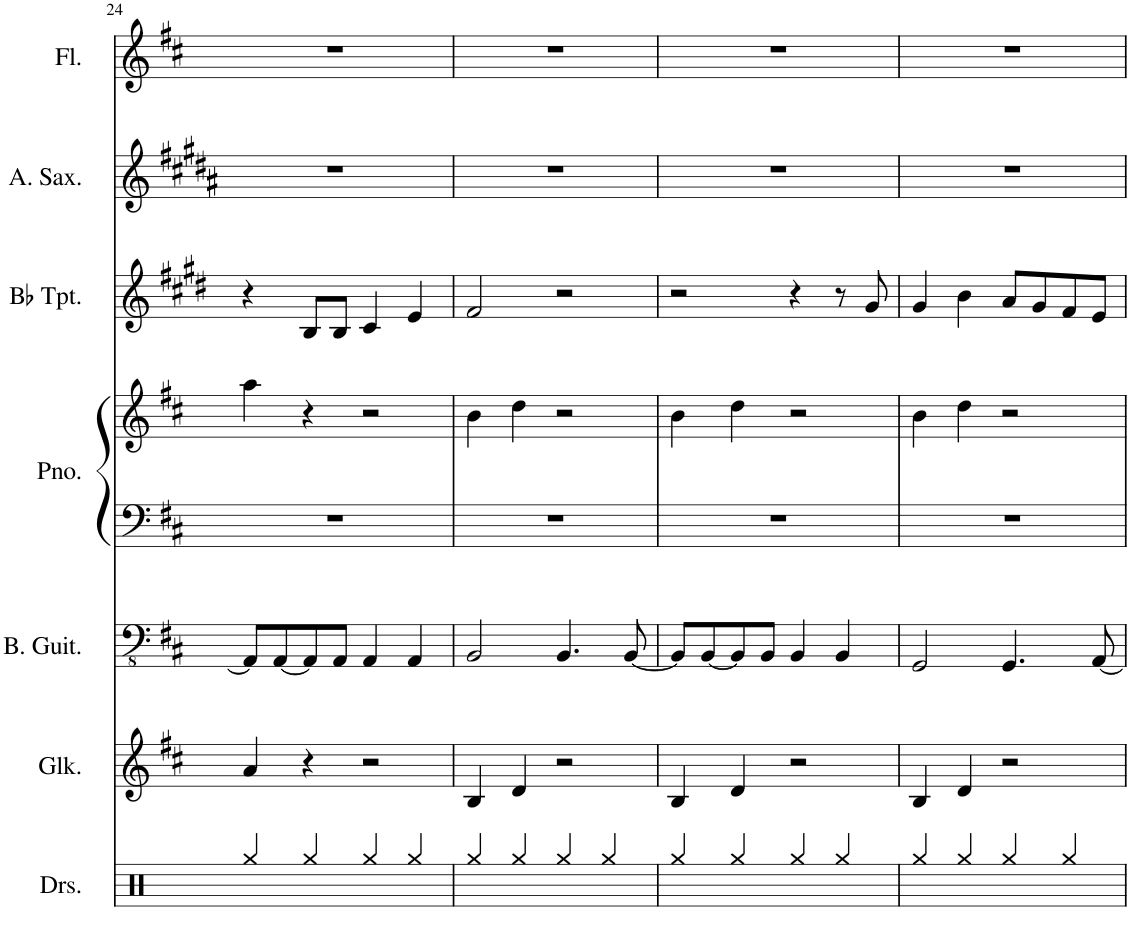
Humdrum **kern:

**kern	**kern	**kern	**kern	**kern	**kern	**kern	**kern
*part7	*part6	*part5	*part4	*part4	*part3	*part2	*part1
*staff8	*staff7	*staff6	*staff5	*staff4	*staff3	*staff2	*staff1
*I"Drumset	*I"Glockenspiel	*I"Bass Guitar	*I"Piano	*	*I"Bb Trumpet	*I"Alto Saxophone	*I"Flute
*I'Drs.	*I'Glk.	*I'B. Guit.	*I'Pno.	*	*I'Bb Tpt.	*I'A. Sax.	*I'Fl.
!!LO:PB:g=z
*clefX	*clefG2	*clefFv4	*clefF4	*clefG2	*clefG2	*clefG2	*clefG2
*	*Trd-14c-24	*	*	*	*Trd1c2	*Trd5c9	*
*k[]	*k[f#c#]	*k[f#c#]	*k[f#c#]	*k[f#c#]	*k[f#c#g#d#]	*k[f#c#g#d#a#]	*k[f#c#]
*M4/4	*M4/4	*M4/4	*M4/4	*M4/4	*M4/4	*M4/4	*M4/4
=24	=24	=24	=24	=24	=24	=24	=24
4Rgg/	4a/	8AAA/L]	1r	4aa\	4r	1r	1r
.	.	[8AAA/	.	.	.	.	.
4Rgg/	4r	8AAA/]	.	4r	8B/L	.	.
.	.	8AAA/J	.	.	8B/J	.	.
4Rgg/	2r	4AAA/	.	2r	4c#/	.	.
4Rgg/	.	4AAA/	.	.	4e/	.	.
=25	=25	=25	=25	=25	=25	=25	=25
4Rgg/	4B/	2BBB/	1r	4b\	2f#/	1r	1r
4Rgg/	4d/	.	.	4dd\	.	.	.
4Rgg/	2r	4.BBB/	.	2r	2r	.	.
4Rgg/	.	.	.	.	.	.	.
.	.	[8BBB/	.	.	.	.	.
=26	=26	=26	=26	=26	=26	=26	=26
4Rgg/	4B/	8BBB/L]	1r	4b\	2r	1r	1r
.	.	[8BBB/	.	.	.	.	.
4Rgg/	4d/	8BBB/]	.	4dd\	.	.	.
.	.	8BBB/J	.	.	.	.	.
4Rgg/	2r	4BBB/	.	2r	4r	.	.
4Rgg/	.	4BBB/	.	.	8r	.	.
.	.	.	.	.	8g#/	.	.
=27	=27	=27	=27	=27	=27	=27	=27
4Rgg/	4B/	2GGG/	1r	4b\	4g#/	1r	1r
4Rgg/	4d/	.	.	4dd\	4b\	.	.
4Rgg/	2r	4.GGG/	.	2r	8a/L	.	.
.	.	.	.	.	8g#/	.	.
4Rgg/	.	.	.	.	8f#/	.	.
.	.	[8AAA/	.	.	8e/J	.	.
=	=	=	=	=	=	=	=
*-	*-	*-	*-	*-	*-	*-	*-
